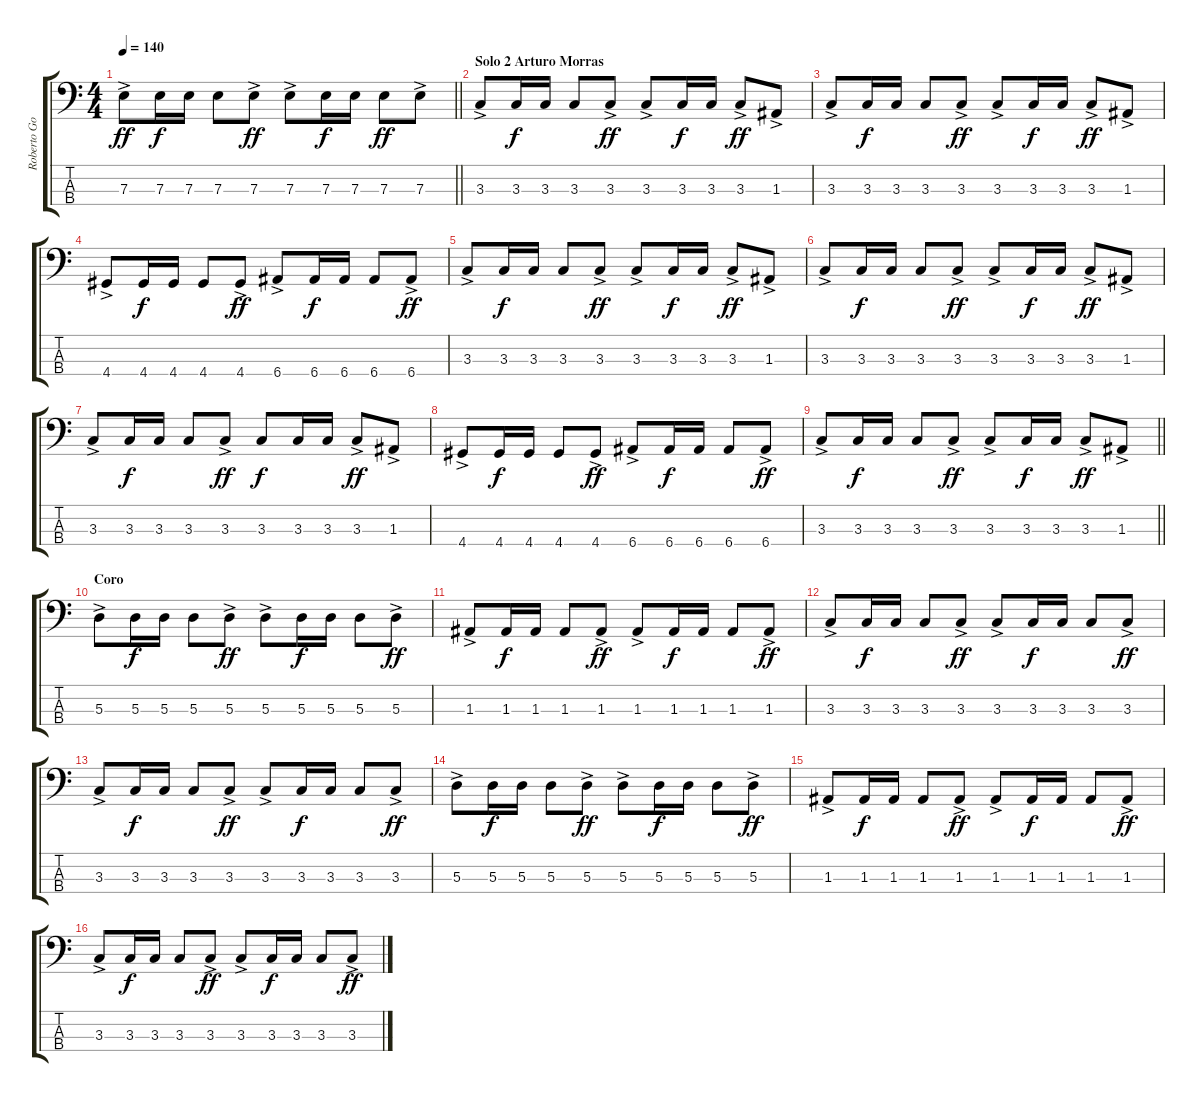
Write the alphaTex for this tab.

\track ("Roberto Gonzalo" "Roberto Go") {instrument electricbassfinger}
\staff {score tabs}
\tuning (G2 D2 A1 E1) {hide}
\ts (4 4)
\tempo 140
\clef f4
\barLineRight lightlight
\ks c
7.3{ac}.8{dy ff} 7.3.16{dy f} 7.3.16 7.3.8 7.3{ac}.8{dy ff} 7.3{ac}.8 7.3.16{dy f} 7.3.16 7.3.8{dy ff} 7.3{ac}.8 |
\section ("" "Solo 2 Arturo Morras")
3.3{ac}.8 3.3.16{dy f} 3.3.16 3.3.8 3.3{ac}.8{dy ff} 3.3{ac}.8 3.3.16{dy f} 3.3.16 3.3{ac}.8{dy ff} 1.3{ac}.8 |
3.3{ac}.8 3.3.16{dy f} 3.3.16 3.3.8 3.3{ac}.8{dy ff} 3.3{ac}.8 3.3.16{dy f} 3.3.16 3.3{ac}.8{dy ff} 1.3{ac}.8 |
4.4{ac}.8 4.4.16{dy f} 4.4.16 4.4.8 4.4{ac}.8{dy ff} 6.4{ac}.8 6.4.16{dy f} 6.4.16 6.4.8 6.4{ac}.8{dy ff} |
3.3{ac}.8 3.3.16{dy f} 3.3.16 3.3.8 3.3{ac}.8{dy ff} 3.3{ac}.8 3.3.16{dy f} 3.3.16 3.3{ac}.8{dy ff} 1.3{ac}.8 |
3.3{ac}.8 3.3.16{dy f} 3.3.16 3.3.8 3.3{ac}.8{dy ff} 3.3{ac}.8 3.3.16{dy f} 3.3.16 3.3{ac}.8{dy ff} 1.3{ac}.8 |
3.3{ac}.8 3.3.16{dy f} 3.3.16 3.3.8 3.3{ac}.8{dy ff} 3.3.8{dy f} 3.3.16 3.3.16 3.3{ac}.8{dy ff} 1.3{ac}.8 |
4.4{ac}.8 4.4.16{dy f} 4.4.16 4.4.8 4.4{ac}.8{dy ff} 6.4{ac}.8 6.4.16{dy f} 6.4.16 6.4.8 6.4{ac}.8{dy ff} |
\barLineRight lightlight
3.3{ac}.8 3.3.16{dy f} 3.3.16 3.3.8 3.3{ac}.8{dy ff} 3.3{ac}.8 3.3.16{dy f} 3.3.16 3.3{ac}.8{dy ff} 1.3{ac}.8 |
\section ("" "Coro")
5.3{ac}.8 5.3.16{dy f} 5.3.16 5.3.8 5.3{ac}.8{dy ff} 5.3{ac}.8 5.3.16{dy f} 5.3.16 5.3.8 5.3{ac}.8{dy ff} |
1.3{ac}.8 1.3.16{dy f} 1.3.16 1.3.8 1.3{ac}.8{dy ff} 1.3{ac}.8 1.3.16{dy f} 1.3.16 1.3.8 1.3{ac}.8{dy ff} |
3.3{ac}.8 3.3.16{dy f} 3.3.16 3.3.8 3.3{ac}.8{dy ff} 3.3{ac}.8 3.3.16{dy f} 3.3.16 3.3.8 3.3{ac}.8{dy ff} |
3.3{ac}.8 3.3.16{dy f} 3.3.16 3.3.8 3.3{ac}.8{dy ff} 3.3{ac}.8 3.3.16{dy f} 3.3.16 3.3.8 3.3{ac}.8{dy ff} |
5.3{ac}.8 5.3.16{dy f} 5.3.16 5.3.8 5.3{ac}.8{dy ff} 5.3{ac}.8 5.3.16{dy f} 5.3.16 5.3.8 5.3{ac}.8{dy ff} |
1.3{ac}.8 1.3.16{dy f} 1.3.16 1.3.8 1.3{ac}.8{dy ff} 1.3{ac}.8 1.3.16{dy f} 1.3.16 1.3.8 1.3{ac}.8{dy ff} |
3.3{ac}.8 3.3.16{dy f} 3.3.16 3.3.8 3.3{ac}.8{dy ff} 3.3{ac}.8 3.3.16{dy f} 3.3.16 3.3.8 3.3{ac}.8{dy ff}
